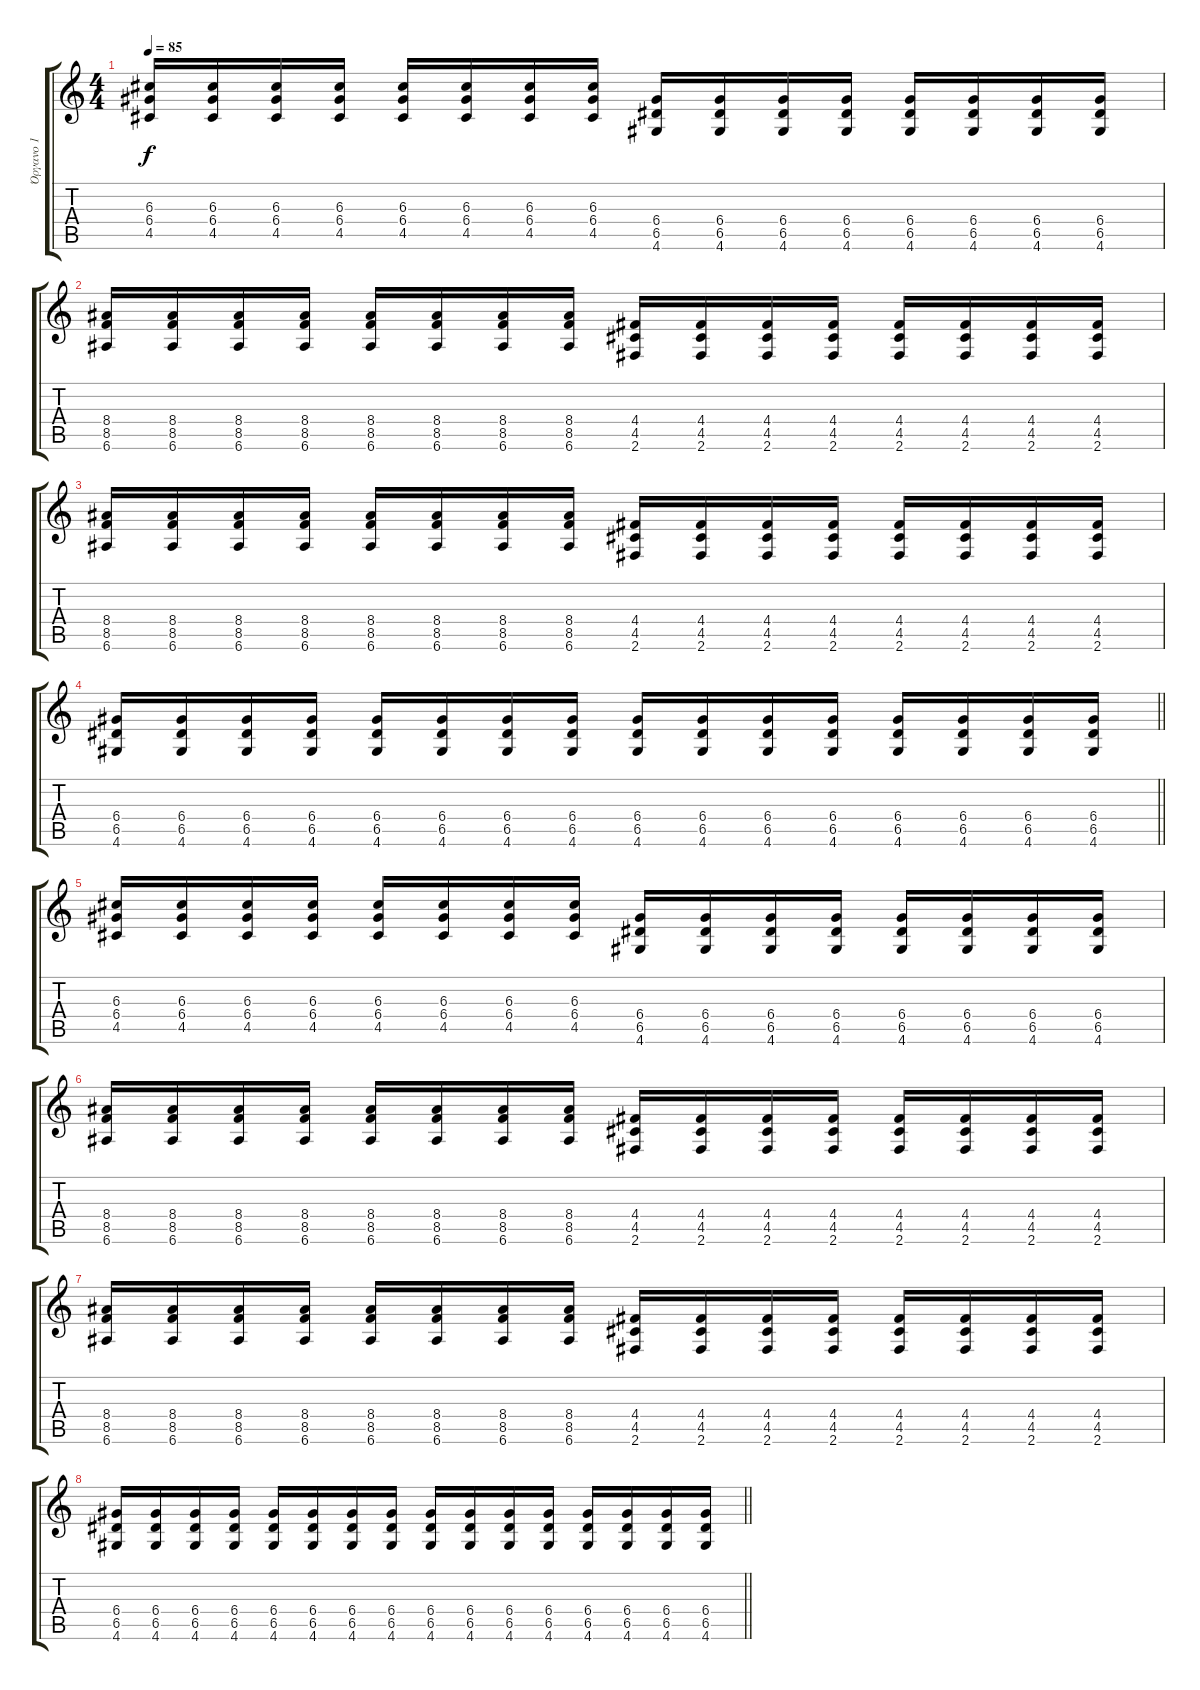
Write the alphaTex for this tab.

\track ("Όργανο 1" "Όργανο 1") {instrument overdrivenguitar}
\staff {score tabs}
\tuning (E4 B3 G3 D3 A2 E2) {hide}
\ts (4 4)
\tempo 85
\clef g2
\ks c
(6.3 6.4 4.5).16{dy f} (6.3 6.4 4.5).16 (6.3 6.4 4.5).16 (6.3 6.4 4.5).16 (6.3 6.4 4.5).16 (6.3 6.4 4.5).16 (6.3 6.4 4.5).16 (6.3 6.4 4.5).16 (6.4 6.5 4.6).16 (6.4 6.5 4.6).16 (6.4 6.5 4.6).16 (6.4 6.5 4.6).16 (6.4 6.5 4.6).16 (6.4 6.5 4.6).16 (6.4 6.5 4.6).16 (6.4 6.5 4.6).16 |
(8.4 8.5 6.6).16 (8.4 8.5 6.6).16 (8.4 8.5 6.6).16 (8.4 8.5 6.6).16 (8.4 8.5 6.6).16 (8.4 8.5 6.6).16 (8.4 8.5 6.6).16 (8.4 8.5 6.6).16 (4.4 4.5 2.6).16 (4.4 4.5 2.6).16 (4.4 4.5 2.6).16 (4.4 4.5 2.6).16 (4.4 4.5 2.6).16 (4.4 4.5 2.6).16 (4.4 4.5 2.6).16 (4.4 4.5 2.6).16 |
(8.4 8.5 6.6).16 (8.4 8.5 6.6).16 (8.4 8.5 6.6).16 (8.4 8.5 6.6).16 (8.4 8.5 6.6).16 (8.4 8.5 6.6).16 (8.4 8.5 6.6).16 (8.4 8.5 6.6).16 (4.4 4.5 2.6).16 (4.4 4.5 2.6).16 (4.4 4.5 2.6).16 (4.4 4.5 2.6).16 (4.4 4.5 2.6).16 (4.4 4.5 2.6).16 (4.4 4.5 2.6).16 (4.4 4.5 2.6).16 |
\barLineRight lightlight
(6.4 6.5 4.6).16 (6.4 6.5 4.6).16 (6.4 6.5 4.6).16 (6.4 6.5 4.6).16 (6.4 6.5 4.6).16 (6.4 6.5 4.6).16 (6.4 6.5 4.6).16 (6.4 6.5 4.6).16 (6.4 6.5 4.6).16 (6.4 6.5 4.6).16 (6.4 6.5 4.6).16 (6.4 6.5 4.6).16 (6.4 6.5 4.6).16 (6.4 6.5 4.6).16 (6.4 6.5 4.6).16 (6.4 6.5 4.6).16 |
(6.3 6.4 4.5).16 (6.3 6.4 4.5).16 (6.3 6.4 4.5).16 (6.3 6.4 4.5).16 (6.3 6.4 4.5).16 (6.3 6.4 4.5).16 (6.3 6.4 4.5).16 (6.3 6.4 4.5).16 (6.4 6.5 4.6).16 (6.4 6.5 4.6).16 (6.4 6.5 4.6).16 (6.4 6.5 4.6).16 (6.4 6.5 4.6).16 (6.4 6.5 4.6).16 (6.4 6.5 4.6).16 (6.4 6.5 4.6).16 |
(8.4 8.5 6.6).16 (8.4 8.5 6.6).16 (8.4 8.5 6.6).16 (8.4 8.5 6.6).16 (8.4 8.5 6.6).16 (8.4 8.5 6.6).16 (8.4 8.5 6.6).16 (8.4 8.5 6.6).16 (4.4 4.5 2.6).16 (4.4 4.5 2.6).16 (4.4 4.5 2.6).16 (4.4 4.5 2.6).16 (4.4 4.5 2.6).16 (4.4 4.5 2.6).16 (4.4 4.5 2.6).16 (4.4 4.5 2.6).16 |
(8.4 8.5 6.6).16 (8.4 8.5 6.6).16 (8.4 8.5 6.6).16 (8.4 8.5 6.6).16 (8.4 8.5 6.6).16 (8.4 8.5 6.6).16 (8.4 8.5 6.6).16 (8.4 8.5 6.6).16 (4.4 4.5 2.6).16 (4.4 4.5 2.6).16 (4.4 4.5 2.6).16 (4.4 4.5 2.6).16 (4.4 4.5 2.6).16 (4.4 4.5 2.6).16 (4.4 4.5 2.6).16 (4.4 4.5 2.6).16 |
\barLineRight lightlight
(6.4 6.5 4.6).16 (6.4 6.5 4.6).16 (6.4 6.5 4.6).16 (6.4 6.5 4.6).16 (6.4 6.5 4.6).16 (6.4 6.5 4.6).16 (6.4 6.5 4.6).16 (6.4 6.5 4.6).16 (6.4 6.5 4.6).16 (6.4 6.5 4.6).16 (6.4 6.5 4.6).16 (6.4 6.5 4.6).16 (6.4 6.5 4.6).16 (6.4 6.5 4.6).16 (6.4 6.5 4.6).16 (6.4 6.5 4.6).16
